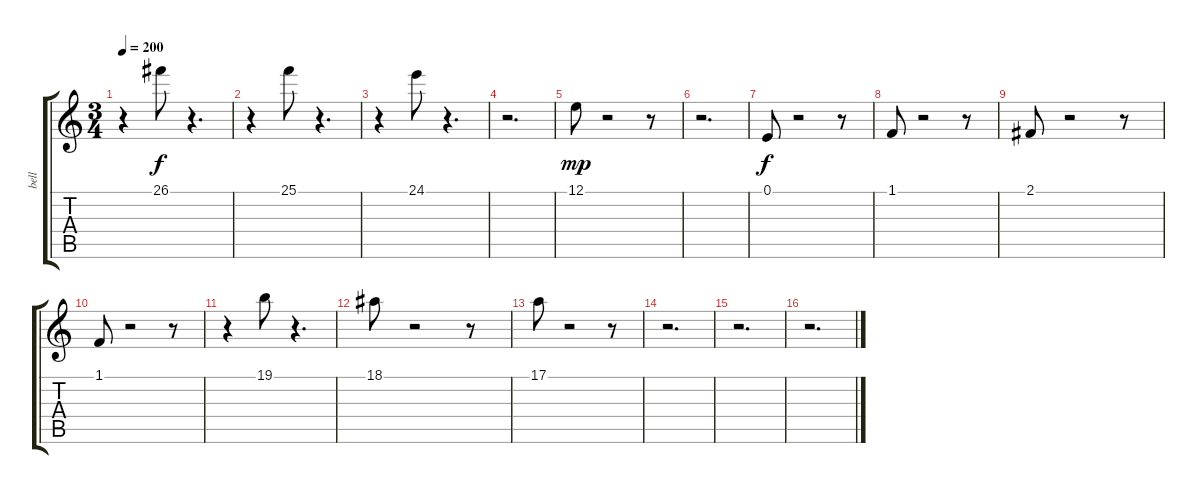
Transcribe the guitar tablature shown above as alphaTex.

\track ("bell" "bell") {instrument fx4atmosphere}
\staff {score tabs}
\tuning (E4 B3 G3 D3 A2 E2) {hide}
\ts (3 4)
\tempo 200
\clef g2
\ks c
r.4{dy f} 26.1.8 r.4{d} |
r.4 25.1.8 r.4{d} |
r.4 24.1.8 r.4{d} |
r.2{d} |
12.1.8{dy mp} r.2 r.8 |
r.2{d} |
0.1.8{dy f} r.2 r.8 |
1.1.8 r.2 r.8 |
2.1.8 r.2 r.8 |
1.1.8 r.2 r.8 |
r.4 19.1.8 r.4{d} |
18.1.8 r.2 r.8 |
17.1.8 r.2 r.8 |
r.2{d} |
r.2{d} |
r.2{d}
